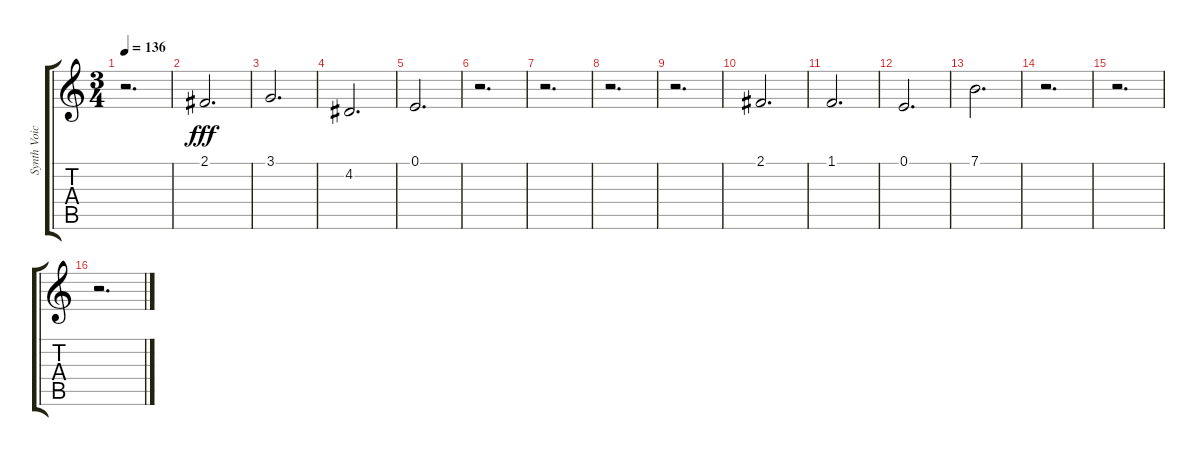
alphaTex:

\track ("Synth Voice" "Synth Voic") {instrument synthvoice}
\staff {score tabs}
\tuning (E4 B3 G3 D3 A2 E2) {hide}
\ts (3 4)
\tempo 136
\clef g2
\ks c
r.2{d dy fff} |
2.1.2{d} |
3.1.2{d} |
4.2.2{d} |
0.1.2{d} |
r.2{d} |
r.2{d} |
r.2{d} |
r.2{d} |
2.1.2{d} |
1.1.2{d} |
0.1.2{d} |
7.1.2{d} |
r.2{d} |
r.2{d} |
r.2{d}
